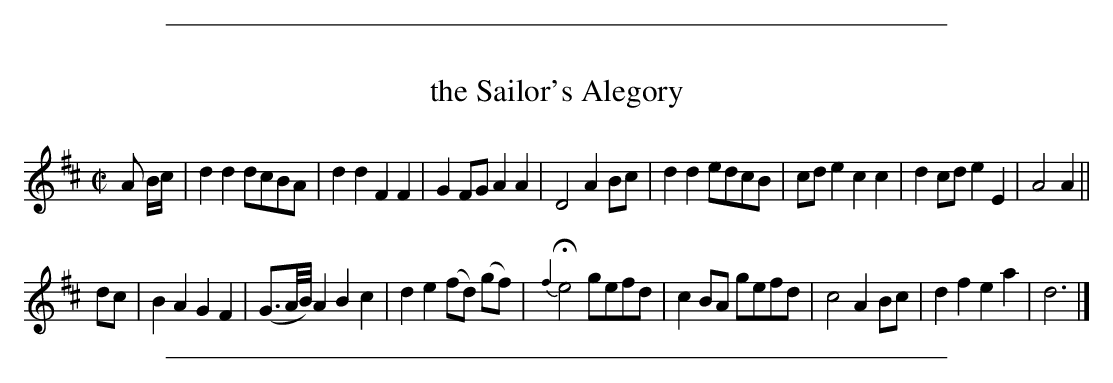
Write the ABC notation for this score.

X:1
T: the Sailor's Alegory
M: C|
L: 1/8
K: D
A B/c/ |\
d2d2 dcBA | d2d2 F2F2 | G2FG A2A2 | D4 A2Bc |\
d2d2 edcB | cde2 c2c2 | d2cd e2E2 | A4 A2 ||
dc |\
B2A2 G2F2 | (G3/A//B//) A2 B2c2 | d2e2 (fd) (gf) |\
{f2}He4 gefd | c2BA gefd | c4 A2Bc | d2f2 e2a2 | d6 |]
